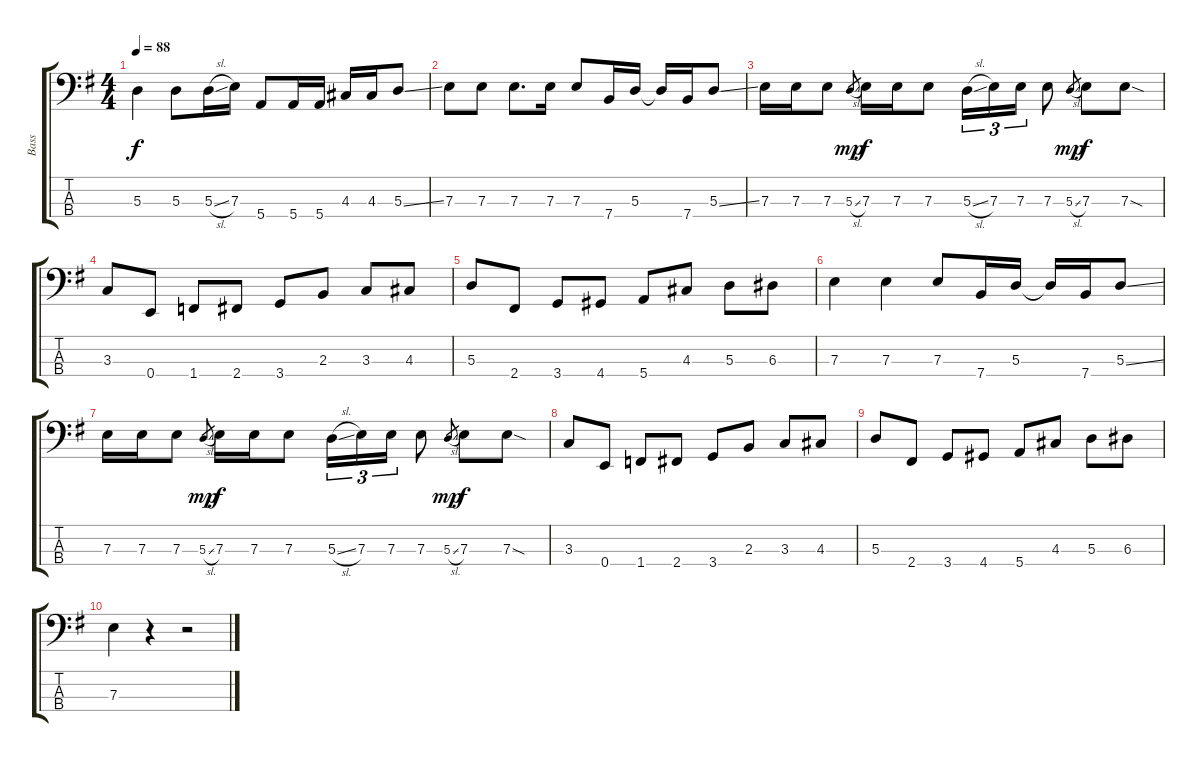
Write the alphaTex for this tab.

\track ("Bass" "Bass") {instrument electricbassfinger}
\staff {score tabs}
\tuning (G2 D2 A1 E1) {hide}
\ts (4 4)
\tempo 88
\clef f4
\ks g
5.3.4{dy f} 5.3.8 5.3{sl}.16 7.3.16 5.4.8 5.4.16 5.4.16 4.3.16 4.3.16 5.3{ss}.8 |
7.3.8 7.3.8 7.3.8{d} 7.3.16 7.3.8 7.4.16 5.3.16 5.3{t}.16 7.4.16 5.3{ss}.8 |
7.3.16 7.3.16 7.3.8 5.3{sl}.8{gr dy mp} 7.3.16{dy f} 7.3.16 7.3.8 5.3{sl}.16{tu (3 2)} 7.3.16{tu (3 2)} 7.3.16{tu (3 2)} 7.3.8 5.3{sl}.8{gr dy mp} 7.3.8{dy f} 7.3{sod}.8 |
3.3.8 0.4.8 1.4.8 2.4.8 3.4.8 2.3.8 3.3.8 4.3.8 |
5.3.8 2.4.8 3.4.8 4.4.8 5.4.8 4.3.8 5.3.8 6.3.8 |
7.3.4 7.3.4 7.3.8 7.4.16 5.3.16 5.3{t}.16 7.4.16 5.3{ss}.8 |
7.3.16{volume 0} 7.3.16 7.3.8 5.3{sl}.8{gr dy mp} 7.3.16{dy f} 7.3.16 7.3.8 5.3{sl}.16{tu (3 2)} 7.3.16{tu (3 2)} 7.3.16{tu (3 2)} 7.3.8 5.3{sl}.8{gr dy mp} 7.3.8{dy f} 7.3{sod}.8 |
3.3.8 0.4.8 1.4.8 2.4.8 3.4.8 2.3.8 3.3.8 4.3.8 |
5.3.8 2.4.8 3.4.8 4.4.8 5.4.8 4.3.8 5.3.8 6.3.8 |
7.3.4 r.4 r.2
